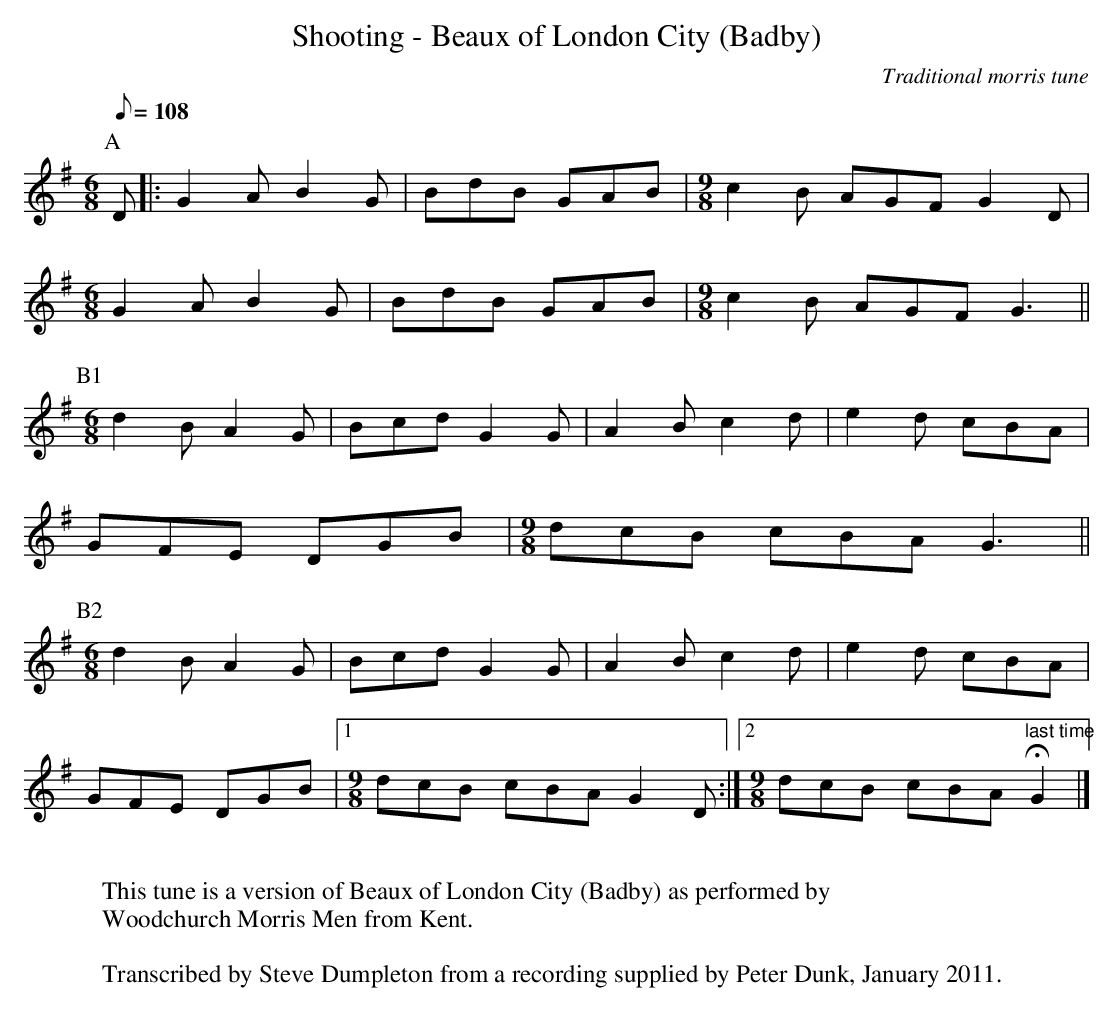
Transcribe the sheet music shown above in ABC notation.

X:1
T:Shooting - Beaux of London City (Badby)
C:Traditional morris tune
M:6/8
Q:108
K:G major
P:A
D |: G2 A B2 G | BdB  GAB |[M:9/8] c2 B  AGF  G2 D |
[M:6/8] G2 A  B2 G | BdB  GAB |[M:9/8] c2 B  AGF G3 ||
P:B1
[M:6/8] d2 B A2 G |Bcd G2 G | A2 B c2 d | e2 d cBA |
GFE DGB |[M:9/8] dcB cBA G3 ||
P:B2
[M:6/8] d2 B A2 G |Bcd G2 G | A2 B c2 d | e2 d cBA |
GFE DGB  |1 [M:9/8] dcB cBA G2 D :|2 [M:9/8] dcB cBA H "last time" G2 |]
W:
W:This tune is a version of Beaux of London City (Badby) as performed by
W:Woodchurch Morris Men from Kent.
W:
W:Transcribed by Steve Dumpleton from a recording supplied by Peter Dunk, January 2011.
